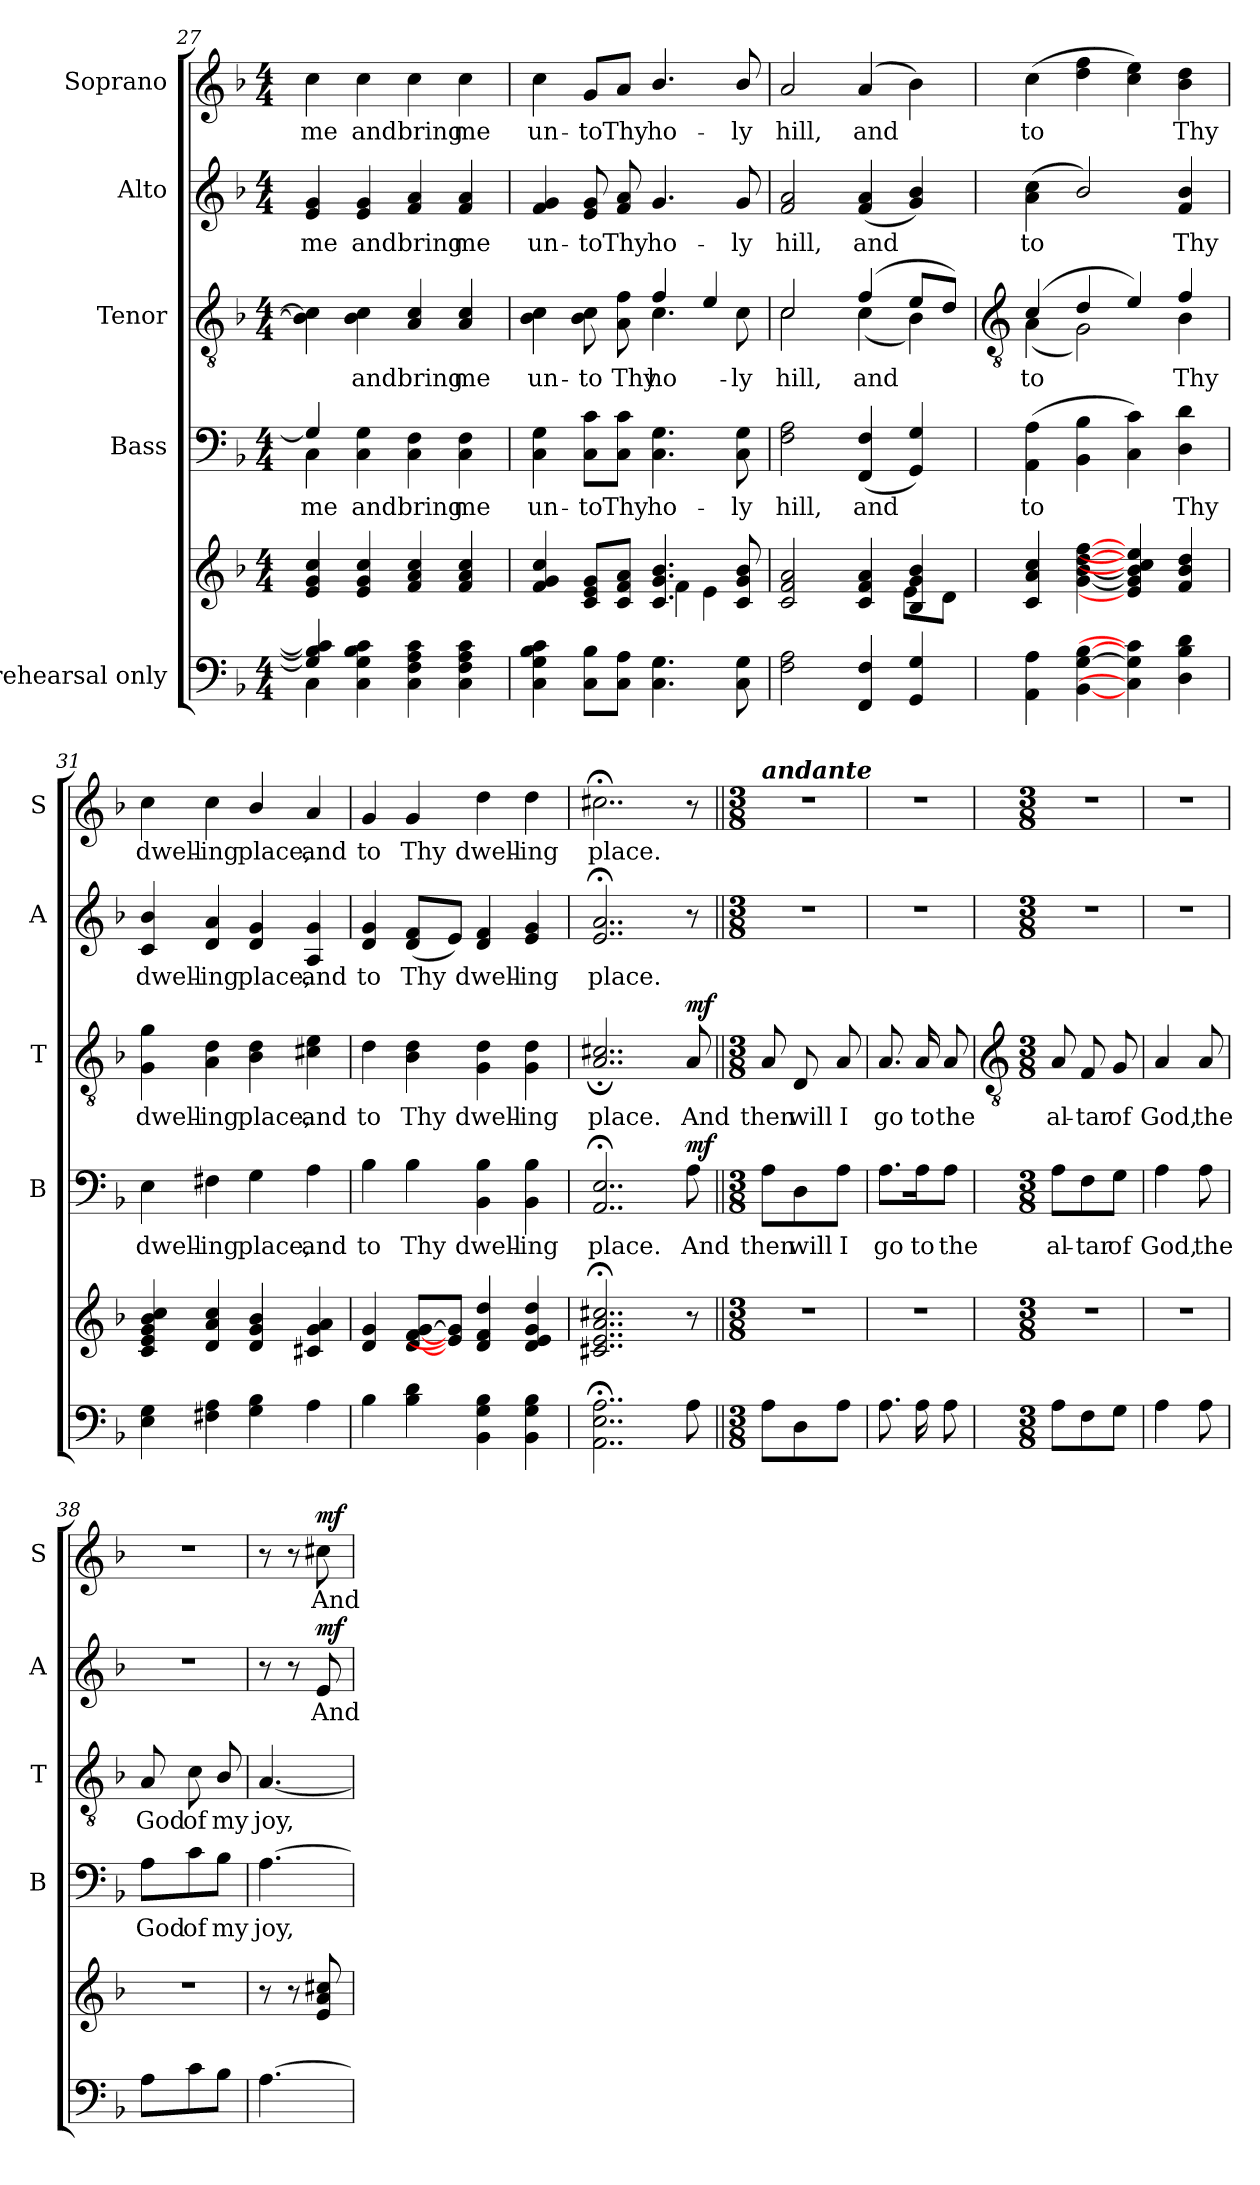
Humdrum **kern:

**kern	**kern	**kern	**text	**dynam	**kern	**text	**dynam	**kern	**text	**dynam	**kern	**text	**dynam
*part5	*part5	*part4	*part4	*part4	*part3	*part3	*part3	*part2	*part2	*part2	*part1	*part1	*part1
*staff6	*staff5	*staff4	*staff4	*staff4	*staff3	*staff3	*staff3	*staff2	*staff2	*staff2	*staff1	*staff1	*staff1
*I"rehearsal only	*	*I"Bass	*	*	*I"Tenor	*	*	*I"Alto	*	*	*I"Soprano	*	*
*	*	*I'B	*	*	*I'T	*	*	*I'A	*	*	*I'S	*	*
*clefF4	*clefG2	*clefF4	*	*	*clefGv2	*	*	*clefG2	*	*	*clefG2	*	*
*k[b-]	*k[b-]	*k[b-]	*	*	*k[b-]	*	*	*k[b-]	*	*	*k[b-]	*	*
*F:	*F:	*F:	*	*	*F:	*	*	*F:	*	*	*F:	*	*
*M4/4	*M4/4	*M4/4	*	*	*M4/4	*	*	*M4/4	*	*	*M4/4	*	*
=27	=27	=27	=27	=27	=27	=27	=27	=27	=27	=27	=27	=27	=27
*^	*^	*^	*	*	*	*	*	*	*	*	*	*	*
!	!	!	!	!	!	!LO:LY:b	!	!	!	!	!	!LO:LY:b	!	!	!LO:LY:b	!
*	*	*	*	*	*	*	*	*^	*	*	*	*	*	*	*	*
4G/] 4B-/] 4c/]	4C\	4e 4g 4cc	1ryy	4G/]	4C\	me	.	4B-\] 4c\]	1ryy	.	.	4e 4g	me	.	4cc	me	.
!	!	!	!	!	!	!LO:LY:b	!	!	!	!LO:LY:b	!	!	!LO:LY:b	!	!	!LO:LY:b	!
2.ryy	4C 4G 4B- 4c	4e 4g 4cc	.	2.ryy	4C\ 4G\	and	.	4B-\ 4c\	.	and	.	4e 4g	and	.	4cc	and	.
!	!	!	!	!	!	!LO:LY:b	!	!	!	!LO:LY:b	!	!	!LO:LY:b	!	!	!LO:LY:b	!
.	4C 4F 4A 4c	4f 4a 4cc	.	.	4C\ 4F\	bring	.	4A/ 4c/	.	bring	.	4f 4a	bring	.	4cc	bring	.
!	!	!	!	!	!	!LO:LY:b	!	!	!	!LO:LY:b	!	!	!LO:LY:b	!	!	!LO:LY:b	!
.	4C 4F 4A 4c	4f 4a 4cc	.	.	4C\ 4F\	me	.	4A/ 4c/	.	me	.	4f 4a	me	.	4cc	me	.
=28	=28	=28	=28	=28	=28	=28	=28	=28	=28	=28	=28	=28	=28	=28	=28	=28	=28
!	!	!	!	!	!	!LO:LY:b	!	!	!	!LO:LY:b	!	!	!LO:LY:b	!	!	!LO:LY:b	!
1ryy	4C 4G 4B- 4c	4f 4g 4cc	2ryy	1ryy	4C\ 4G\	un-	.	2ryy	4B-\ 4c\	un-	.	4f 4g	un-	.	4cc	un-	.
!	!	!	!	!	!	!LO:LY:b	!	!	!	!LO:LY:b	!	!	!LO:LY:b	!	!	!LO:LY:b	!
.	8C 8B-L	8c 8e 8gL	.	.	8C\ 8c\L	-to	.	.	8B- 8c	-to	.	8e 8g	-to	.	8g/L	-to	.
!	!	!	!	!	!	!LO:LY:b	!	!	!	!LO:LY:b	!	!	!LO:LY:b	!	!	!LO:LY:b	!
.	8C 8AJ	8c 8f 8aJ	.	.	8C\ 8c\J	Thy	.	.	8A 8f	Thy	.	8f 8a	Thy	.	8a/J	Thy	.
!	!	!	!	!	!	!LO:LY:b	!	!	!	!LO:LY:b	!	!	!LO:LY:b	!	!	!LO:LY:b	!
.	4.C 4.G	4.c 4.g 4.b-	4f\	.	4.C\ 4.G\	ho-	.	4f/	4.c\	ho-	.	4.g	ho-	.	4.b-/	ho-	.
.	.	.	4e\	.	.	.	.	4e/	.	.	.	.	.	.	.	.	.
!	!	!	!	!	!	!LO:LY:b	!	!	!	!LO:LY:b	!	!	!LO:LY:b	!	!	!LO:LY:b	!
.	8C 8G	8c 8g 8b-	.	.	8C\ 8G\	-ly	.	.	8c\	-ly	.	8g	-ly	.	8b-/	-ly	.
=29	=29	=29	=29	=29	=29	=29	=29	=29	=29	=29	=29	=29	=29	=29	=29	=29	=29
!	!	!	!	!	!	!LO:LY:b	!	!	!	!LO:LY:b	!	!	!LO:LY:b	!	!	!LO:LY:b	!
*v	*v	*	*	*	*	*	*	*	*	*	*	*	*	*	*	*	*
2F 2A	2c 2f 2a	2.ryy	1ryy	2F\ 2A\	hill,	.	2c/	2c\	hill,	.	2f 2a	hill,	.	2a	hill,	.
!	!	!	!	!	!LO:LY:b	!	!	!	!LO:LY:b	!	!	!LO:LY:b	!	!	!LO:LY:b	!
4FF 4F	4c 4f 4a	.	.	(<4FF/ 4F/	and	.	(>4f/	(<4c\	and	.	(<4f 4a	and	.	(<4a	and	.
4GG 4G	4B- 4g 4b-	8e\L	.	4GG/ 4G/)	.	.	8e/L	4B-\)	.	.	4g 4b-)	.	.	4b-)	.	.
.	.	8d\J	.	.	.	.	8d/J)	.	.	.	.	.	.	.	.	.
*	*v	*v	*	*	*	*	*	*	*	*	*	*	*	*	*	*
*	*	*v	*v	*	*	*	*	*	*	*	*	*	*	*	*
!!LO:LB:g=z
=30	=30	=30	=30	=30	=30	=30	=30	=30	=30	=30	=30	=30	=30	=30
*	*	*	*	*	*clefGv2	*	*	*	*	*	*	*	*	*
*	*^	*	*	*	*	*	*	*	*	*	*	*	*	*
!	!	!	!	!LO:LY:b	!	!	!	!LO:LY:b	!	!	!LO:LY:b	!	!	!LO:LY:b	!
*	*v	*v	*	*	*	*	*	*	*	*	*	*	*	*	*
4AA 4A	4c 4a 4cc	(>4AA 4A	to	.	(>4c/	(<4A\	to	.	(>4a 4cc	to	.	(>4cc	to	.
[4BB- [4G [4B-	[4g [4b- [4dd [4ff	4BB- 4B-	.	.	4d/	2G\)	.	.	2b-/)	.	.	4dd 4ff	.	.
4C] 4G] 4c]	4e] 4g] 4b-] 4cc] 4ee]	4C 4c)	.	.	4e/)	.	.	.	.	.	.	4cc 4ee)	.	.
!	!	!	!LO:LY:b	!	!	!	!LO:LY:b	!	!	!LO:LY:b	!	!	!LO:LY:b	!
4D 4B- 4d	4f 4b- 4dd	4D 4d	Thy	.	4f/	4B-\	Thy	.	4f 4b-	Thy	.	4b- 4dd	Thy	.
=31	=31	=31	=31	=31	=31	=31	=31	=31	=31	=31	=31	=31	=31	=31
!	!	!	!LO:LY:b	!	!	!	!LO:LY:b	!	!	!LO:LY:b	!	!	!LO:LY:b	!
4E 4G	4c 4e 4g 4b- 4cc	4E	dwell-	.	1ryy	4G\ 4g\	dwell-	.	4c 4b-	dwell-	.	4cc	dwell-	.
!	!	!	!LO:LY:b	!	!	!	!LO:LY:b	!	!	!LO:LY:b	!	!	!LO:LY:b	!
4F#X 4A	4d 4a 4cc	4F#X	-ing	.	.	4A\ 4d\	-ing	.	4d 4a	-ing	.	4cc	-ing	.
!	!	!	!LO:LY:b	!	!	!	!LO:LY:b	!	!	!LO:LY:b	!	!	!LO:LY:b	!
4G 4B-	4d 4g 4b-	4G	place,	.	.	4B-\ 4d\	place,	.	4d 4g	place,	.	4b-/	place,	.
!	!	!	!LO:LY:b	!	!	!	!LO:LY:b	!	!	!LO:LY:b	!	!	!LO:LY:b	!
4A	4c#X 4g 4a	4A	and	.	.	4c#X\ 4e\	and	.	4A 4g	and	.	4a	and	.
=32	=32	=32	=32	=32	=32	=32	=32	=32	=32	=32	=32	=32	=32	=32
!	!	!	!LO:LY:b	!	!	!	!LO:LY:b	!	!	!LO:LY:b	!	!	!LO:LY:b	!
4B-	4d 4g	4B-	to	.	1ryy	4d\	to	.	4d 4g	to	.	4g	to	.
!	!	!	!LO:LY:b	!	!	!	!LO:LY:b	!	!	!LO:LY:b	!	!	!LO:LY:b	!
4B- 4d	[8d [8f [8gL	4B-	Thy	.	.	4B-\ 4d\	Thy	.	(<8d 8fL	Thy	.	4g	Thy	.
.	8e] 8g]J	.	.	.	.	.	.	.	8eJ)	.	.	.	.	.
!	!	!	!LO:LY:b	!	!	!	!LO:LY:b	!	!	!LO:LY:b	!	!	!LO:LY:b	!
4BB- 4G 4B-	4d 4f 4dd	4BB- 4B-	dwell-	.	.	4G\ 4d\	dwell-	.	4d 4f	dwell-	.	4dd	dwell-	.
!	!	!	!LO:LY:b	!	!	!	!LO:LY:b	!	!	!LO:LY:b	!	!	!LO:LY:b	!
4BB- 4G 4B-	4d 4e 4g 4dd	4BB- 4B-	-ing	.	.	4G\ 4d\	-ing	.	4e 4g	-ing	.	4dd	-ing	.
=33	=33	=33	=33	=33	=33	=33	=33	=33	=33	=33	=33	=33	=33	=33
!	!	!	!LO:LY:b	!	!	!	!LO:LY:b	!	!	!LO:LY:b	!	!	!LO:LY:b	!
2..AA; 2..E; 2..A;	2..c#X;< 2..e;< 2..a;< 2..cc#X;<	2..AA;< 2..E;<	place.	.	1ryy	2..A/;< 2..c#X/;<	place.	.	2..e;< 2..a;<	place.	.	2..cc#X;<	place.	.
!	!	!	!LO:LY:b	!LO:DY:b	!	!	!LO:LY:b	!LO:DY:b	!	!	!	!	!	!
8A	8r	8A	And	mf	.	8A/	And	mf	8r	.	.	8r	.	.
=34||	=34||	=34||	=34||	=34||	=34||	=34||	=34||	=34||	=34||	=34||	=34||	=34||	=34||	=34||
*M3/8	*M3/8	*M3/8	*	*	*M3/8	*	*	*	*M3/8	*	*	*M3/8	*	*
!	!	!	!	!	!	!	!	!	!	!	!	!LO:TX:a:Bi:t=andante	!	!
!	!LO:N:vis=1	!	!LO:LY:b	!	!	!	!LO:LY:b	!	!LO:N:vis=1	!	!	!LO:N:vis=1	!	!
8AL	4.r	8A\L	then	.	4.ryy	8A/	then	.	4.r	.	.	4.r	.	.
!	!	!	!LO:LY:b	!	!	!	!LO:LY:b	!	!	!	!	!	!	!
8D	.	8D\	will	.	.	8D/	will	.	.	.	.	.	.	.
!	!	!	!LO:LY:b	!	!	!	!LO:LY:b	!	!	!	!	!	!	!
8AJ	.	8A\J	I	.	.	8A/	I	.	.	.	.	.	.	.
=35	=35	=35	=35	=35	=35	=35	=35	=35	=35	=35	=35	=35	=35	=35
!	!LO:N:vis=1	!	!LO:LY:b	!	!	!	!LO:LY:b	!	!LO:N:vis=1	!	!	!LO:N:vis=1	!	!
8.AL	4.r	8.A\L	go	.	4.ryy	8.A/	go	.	4.r	.	.	4.r	.	.
!	!	!	!LO:LY:b	!	!	!	!LO:LY:b	!	!	!	!	!	!	!
16AL	.	16A\K	to	.	.	16A/	to	.	.	.	.	.	.	.
!	!	!	!LO:LY:b	!	!	!	!LO:LY:b	!	!	!	!	!	!	!
8AJ	.	8A\J	the	.	.	8A/	the	.	.	.	.	.	.	.
*	*	*	*	*	*v	*v	*	*	*	*	*	*	*	*
!!LO:LB:g=z
=36	=36	=36	=36	=36	=36	=36	=36	=36	=36	=36	=36	=36	=36
*	*	*	*	*	*clefGv2	*	*	*	*	*	*	*	*
*M3/8	*M3/8	*M3/8	*	*	*M3/8	*	*	*M3/8	*	*	*M3/8	*	*
*	*	*	*	*	*^	*	*	*	*	*	*	*	*
!	!LO:N:vis=1	!	!LO:LY:b	!	!	!	!LO:LY:b	!	!LO:N:vis=1	!	!	!LO:N:vis=1	!	!
*	*	*	*	*	*v	*v	*	*	*	*	*	*	*	*
8AL	4.r	8A\L	al-	.	8A/	al-	.	4.r	.	.	4.r	.	.
!	!	!	!LO:LY:b	!	!	!LO:LY:b	!	!	!	!	!	!	!
8F	.	8F\	-tar	.	8F/	-tar	.	.	.	.	.	.	.
!	!	!	!LO:LY:b	!	!	!LO:LY:b	!	!	!	!	!	!	!
8GJ	.	8G\J	of	.	8G/	of	.	.	.	.	.	.	.
=37	=37	=37	=37	=37	=37	=37	=37	=37	=37	=37	=37	=37	=37
!	!LO:N:vis=1	!	!LO:LY:b	!	!	!LO:LY:b	!	!LO:N:vis=1	!	!	!LO:N:vis=1	!	!
4A	4.r	4A	God,	.	4A	God,	.	4.r	.	.	4.r	.	.
!	!	!	!LO:LY:b	!	!	!LO:LY:b	!	!	!	!	!	!	!
8A	.	8A	the	.	8A	the	.	.	.	.	.	.	.
=38	=38	=38	=38	=38	=38	=38	=38	=38	=38	=38	=38	=38	=38
!	!LO:N:vis=1	!	!LO:LY:b	!	!	!LO:LY:b	!	!LO:N:vis=1	!	!	!LO:N:vis=1	!	!
8AL	4.r	8A\L	God	.	8A	God	.	4.r	.	.	4.r	.	.
!	!	!	!LO:LY:b	!	!	!LO:LY:b	!	!	!	!	!	!	!
8c	.	8c\	of	.	8c	of	.	.	.	.	.	.	.
!	!	!	!LO:LY:b	!	!	!LO:LY:b	!	!	!	!	!	!	!
8B-J	.	8B-\J	my	.	8B-/	my	.	.	.	.	.	.	.
=39	=39	=39	=39	=39	=39	=39	=39	=39	=39	=39	=39	=39	=39
!	!	!	!LO:LY:b	!	!	!LO:LY:b	!	!	!	!	!	!	!
[4.A	8r	[4.A	joy,	.	[4.A	joy,	.	8r	.	.	8r	.	.
.	8r	.	.	.	.	.	.	8r	.	.	8r	.	.
!	!	!	!	!	!	!	!	!	!LO:LY:b	!LO:DY:b	!	!LO:LY:b	!LO:DY:b
.	8e 8a 8cc#X	.	.	.	.	.	.	8e	And	mf	8cc#X	And	mf
=	=	=	=	=	=	=	=	=	=	=	=	=	=
*-	*-	*-	*-	*-	*-	*-	*-	*-	*-	*-	*-	*-	*-
